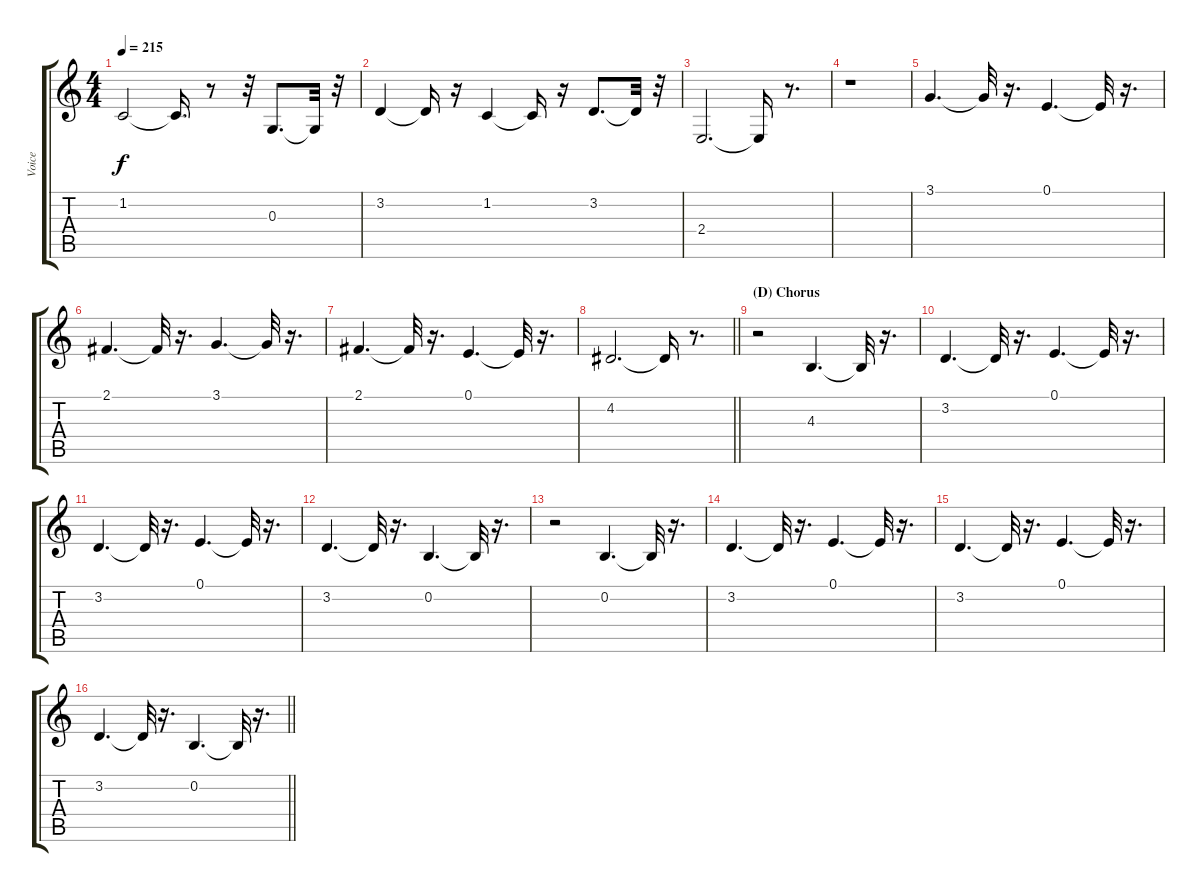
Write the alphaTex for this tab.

\track ("Voice" "Voice") {instrument trumpet}
\staff {score tabs}
\tuning (E4 B3 G3 D3 A2 E2) {hide}
\ts (4 4)
\tempo 215
\clef g2
\ks c
1.2.2{dy f} 1.2{t}.16{d} r.8 r.32 0.3.8{d} 0.3{t}.32 r.32 |
3.2.4 3.2{t}.16 r.16 1.2.4 1.2{t}.16 r.16 3.2.8{d} 3.2{t}.32 r.32 |
2.4.2{d} 2.4{t}.16 r.8{d} |
r.1 |
3.1.4{d} 3.1{t}.32 r.16{d} 0.1.4{d} 0.1{t}.32 r.16{d} |
2.1.4{d} 2.1{t}.32 r.16{d} 3.1.4{d} 3.1{t}.32 r.16{d} |
2.1.4{d} 2.1{t}.32 r.16{d} 0.1.4{d} 0.1{t}.32 r.16{d} |
\barLineRight lightlight
4.2.2{d} 4.2{t}.16 r.8{d} |
\section ("" "(D) Chorus")
r.2 4.3.4{d} 4.3{t}.32 r.16{d} |
3.2.4{d} 3.2{t}.32 r.16{d} 0.1.4{d} 0.1{t}.32 r.16{d} |
3.2.4{d} 3.2{t}.32 r.16{d} 0.1.4{d} 0.1{t}.32 r.16{d} |
3.2.4{d} 3.2{t}.32 r.16{d} 0.2.4{d} 0.2{t}.32 r.16{d} |
r.2 0.2.4{d} 0.2{t}.32 r.16{d} |
3.2.4{d} 3.2{t}.32 r.16{d} 0.1.4{d} 0.1{t}.32 r.16{d} |
3.2.4{d} 3.2{t}.32 r.16{d} 0.1.4{d} 0.1{t}.32 r.16{d} |
\barLineRight lightlight
3.2.4{d} 3.2{t}.32 r.16{d} 0.2.4{d} 0.2{t}.32 r.16{d}
